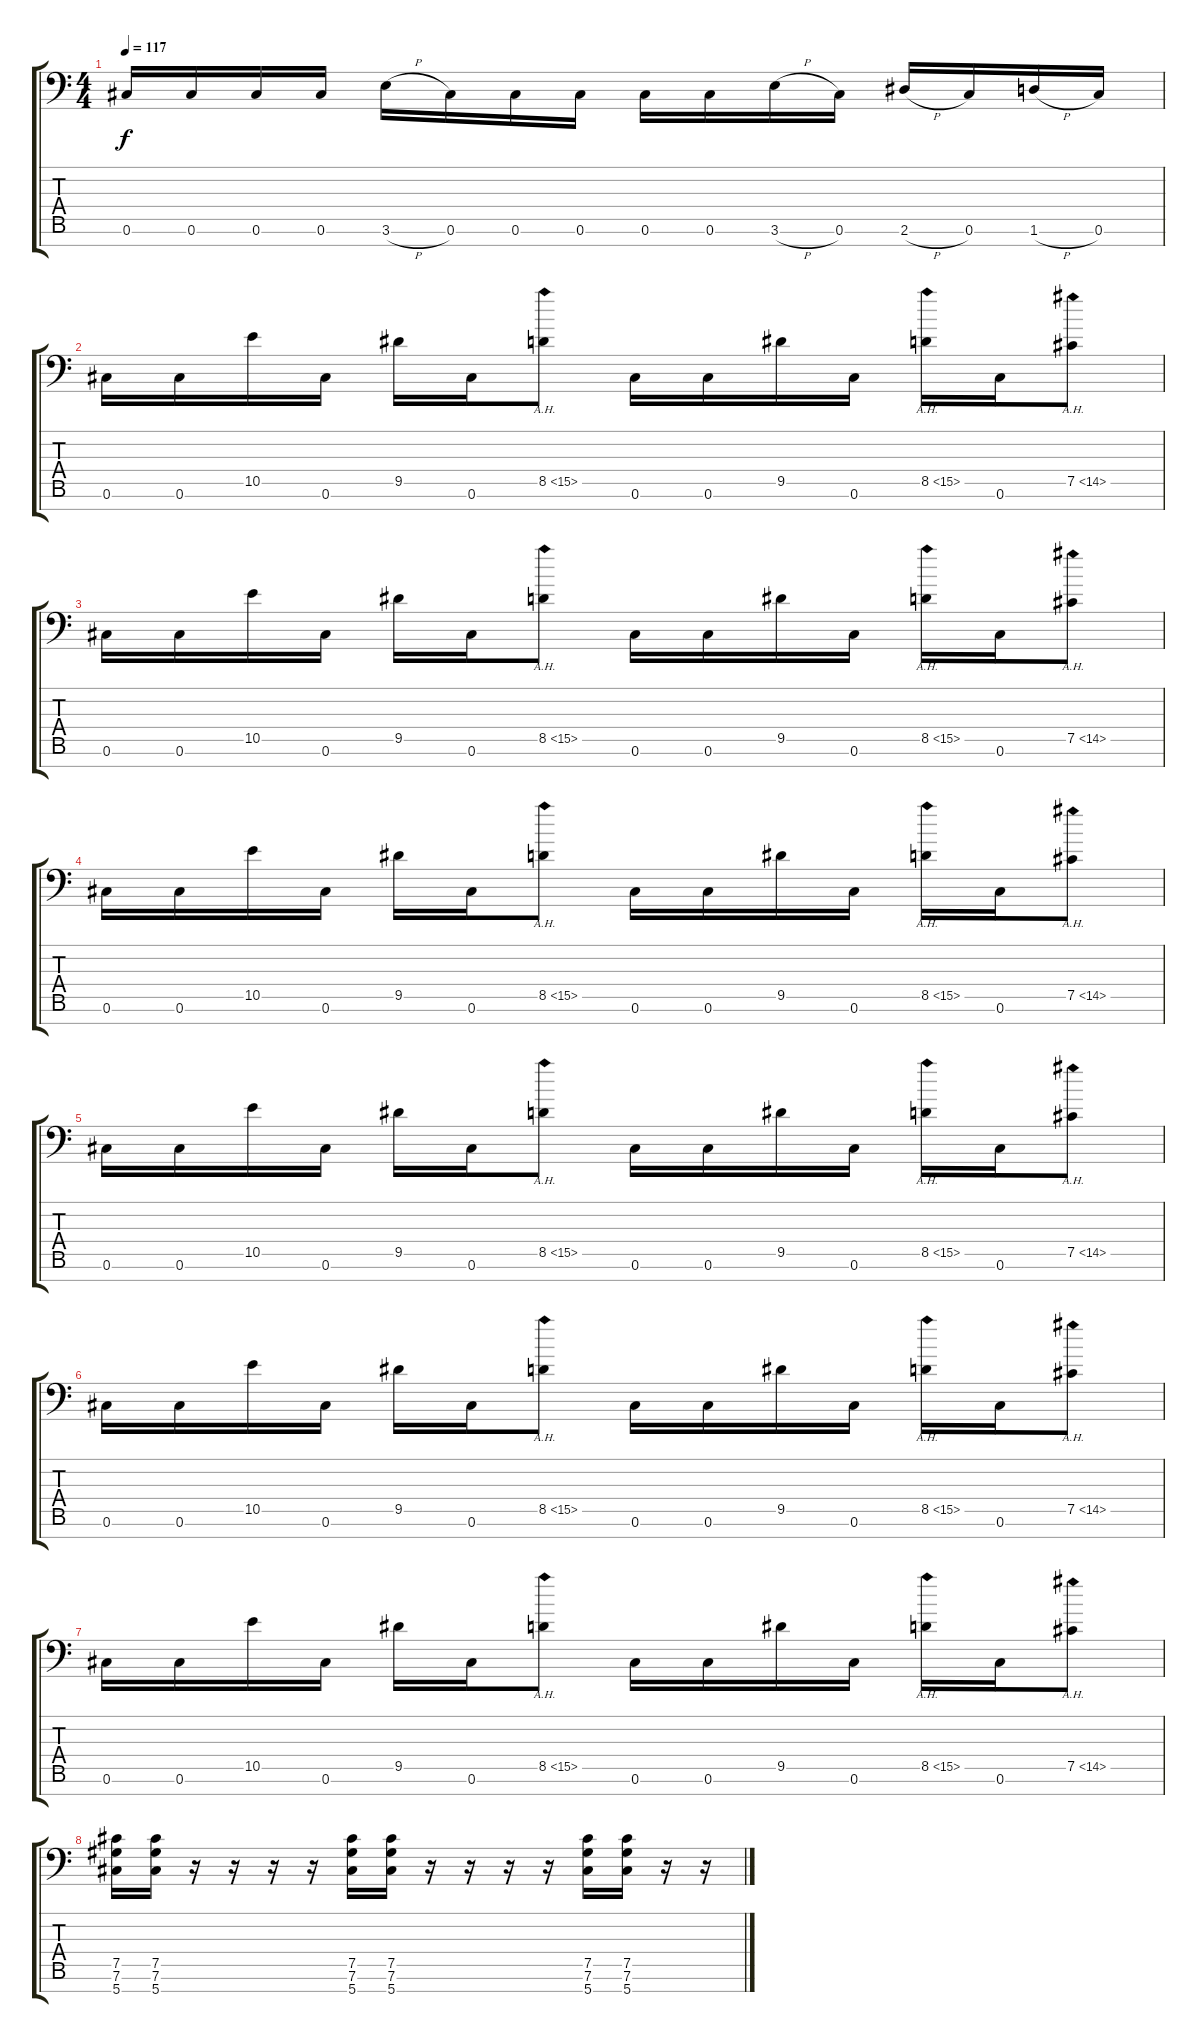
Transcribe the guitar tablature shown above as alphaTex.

\track "" {instrument overdrivenguitar}
\staff {score tabs}
\tuning (Db4 Ab3 E3 B2 Gb2 Db2 Ab1) {hide}
\ts (4 4)
\tempo 117
\clef f4
\ks c
0.6.16{dy f} 0.6.16 0.6.16 0.6.16 3.6{h}.16 0.6.16 0.6.16 0.6.16 0.6.16 0.6.16 3.6{h}.16 0.6.16 2.6{h}.16 0.6.16 1.6{h}.16 0.6.16 |
0.6.16 0.6.16 10.5.16 0.6.16 9.5.16 0.6.16 8.5{ah 7}.8 0.6.16 0.6.16 9.5.16 0.6.16 8.5{ah 7}.16 0.6.16 7.5{ah 7}.8 |
0.6.16 0.6.16 10.5.16 0.6.16 9.5.16 0.6.16 8.5{ah 7}.8 0.6.16 0.6.16 9.5.16 0.6.16 8.5{ah 7}.16 0.6.16 7.5{ah 7}.8 |
0.6.16 0.6.16 10.5.16 0.6.16 9.5.16 0.6.16 8.5{ah 7}.8 0.6.16 0.6.16 9.5.16 0.6.16 8.5{ah 7}.16 0.6.16 7.5{ah 7}.8 |
0.6.16 0.6.16 10.5.16 0.6.16 9.5.16 0.6.16 8.5{ah 7}.8 0.6.16 0.6.16 9.5.16 0.6.16 8.5{ah 7}.16 0.6.16 7.5{ah 7}.8 |
0.6.16 0.6.16 10.5.16 0.6.16 9.5.16 0.6.16 8.5{ah 7}.8 0.6.16 0.6.16 9.5.16 0.6.16 8.5{ah 7}.16 0.6.16 7.5{ah 7}.8 |
0.6.16 0.6.16 10.5.16 0.6.16 9.5.16 0.6.16 8.5{ah 7}.8 0.6.16 0.6.16 9.5.16 0.6.16 8.5{ah 7}.16 0.6.16 7.5{ah 7}.8 |
(7.5 7.6 5.7).16 (7.5 7.6 5.7).16 r.16 r.16 r.16 r.16 (7.5 7.6 5.7).16 (7.5 7.6 5.7).16 r.16 r.16 r.16 r.16 (7.5 7.6 5.7).16 (7.5 7.6 5.7).16 r.16 r.16
